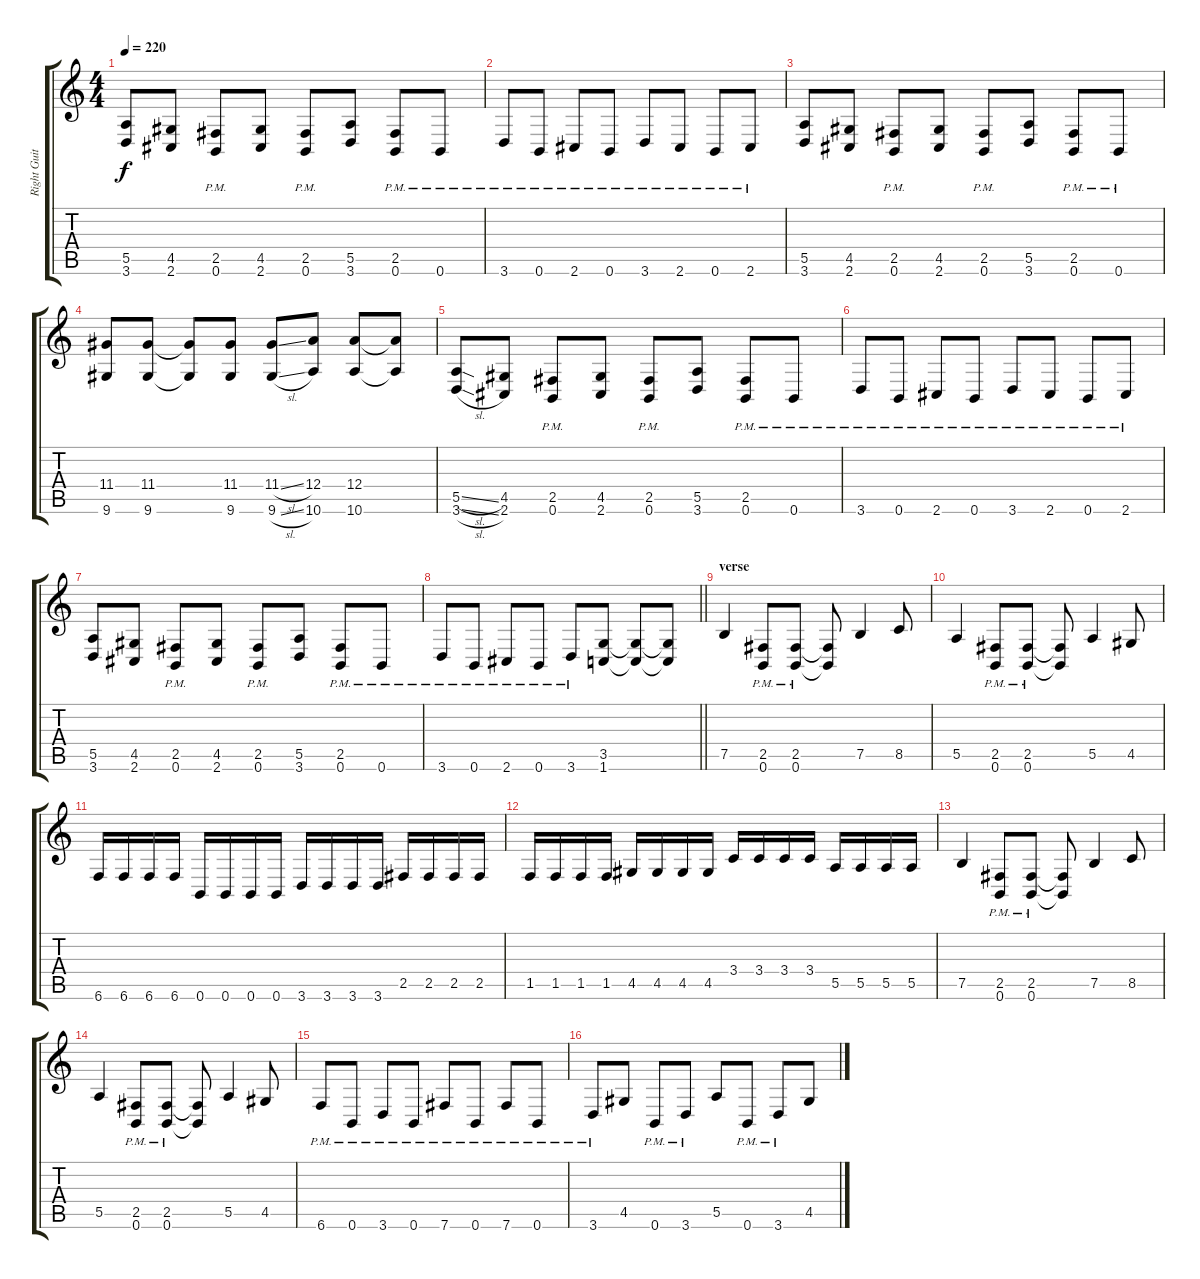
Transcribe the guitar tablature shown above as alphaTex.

\track ("Right Guitar" "Right Guit") {instrument overdrivenguitar}
\staff {score tabs}
\tuning (B3 Gb3 D3 A2 E2 B1) {hide}
\ts (4 4)
\tempo 220
\clef g2
\ks c
(5.5 3.6).8{dy f} (4.5 2.6).8 (2.5{pm} 0.6{pm}).8 (4.5 2.6).8 (2.5{pm} 0.6{pm}).8 (5.5 3.6).8 (2.5{pm} 0.6{pm}).8 0.6{pm}.8 |
3.6{pm}.8 0.6{pm}.8 2.6{pm}.8 0.6{pm}.8 3.6{pm}.8 2.6{pm}.8 0.6{pm}.8 2.6{pm}.8 |
(5.5 3.6).8 (4.5 2.6).8 (2.5{pm} 0.6{pm}).8 (4.5 2.6).8 (2.5{pm} 0.6{pm}).8 (5.5 3.6).8 (2.5{pm} 0.6{pm}).8 0.6{pm}.8 |
(11.4 9.6).8 (11.4 9.6).8 (11.4{t} 9.6{t}).8 (11.4 9.6).8 (11.4{sl} 9.6{sl}).8 (12.4 10.6).8 (12.4 10.6).8 (12.4{t} 10.6{t}).8 |
(5.5{sl} 3.6{sl}).8 (4.5 2.6).8 (2.5{pm} 0.6{pm}).8 (4.5 2.6).8 (2.5{pm} 0.6{pm}).8 (5.5 3.6).8 (2.5{pm} 0.6{pm}).8 0.6{pm}.8 |
3.6{pm}.8 0.6{pm}.8 2.6{pm}.8 0.6{pm}.8 3.6{pm}.8 2.6{pm}.8 0.6{pm}.8 2.6{pm}.8 |
(5.5 3.6).8 (4.5 2.6).8 (2.5{pm} 0.6{pm}).8 (4.5 2.6).8 (2.5{pm} 0.6{pm}).8 (5.5 3.6).8 (2.5{pm} 0.6{pm}).8 0.6{pm}.8 |
\barLineRight lightlight
3.6{pm}.8 0.6{pm}.8 2.6{pm}.8 0.6{pm}.8 3.6{pm}.8 (3.5 1.6).8 (3.5{t} 1.6{t}).8 (3.5{t} 1.6{t}).8 |
\section ("" "verse ")
7.5.4 (2.5{pm} 0.6{pm}).8 (2.5{pm} 0.6{pm}).8 (2.5{t} 0.6{t}).8 7.5.4 8.5.8 |
5.5.4 (2.5{pm} 0.6{pm}).8 (2.5{pm} 0.6{pm}).8 (2.5{t} 0.6{t}).8 5.5.4 4.5.8 |
6.6.16 6.6.16 6.6.16 6.6.16 0.6.16 0.6.16 0.6.16 0.6.16 3.6.16 3.6.16 3.6.16 3.6.16 2.5.16 2.5.16 2.5.16 2.5.16 |
1.5.16 1.5.16 1.5.16 1.5.16 4.5.16 4.5.16 4.5.16 4.5.16 3.4.16 3.4.16 3.4.16 3.4.16 5.5.16 5.5.16 5.5.16 5.5.16 |
7.5.4 (2.5{pm} 0.6{pm}).8 (2.5{pm} 0.6{pm}).8 (2.5{t} 0.6{t}).8 7.5.4 8.5.8 |
5.5.4 (2.5{pm} 0.6{pm}).8 (2.5{pm} 0.6{pm}).8 (2.5{t} 0.6{t}).8 5.5.4 4.5.8 |
6.6{pm}.8 0.6{pm}.8 3.6{pm}.8 0.6{pm}.8 7.6{pm}.8 0.6{pm}.8 7.6{pm}.8 0.6{pm}.8 |
3.6{pm}.8 4.5.8 0.6{pm}.8 3.6{pm}.8 5.5.8 0.6{pm}.8 3.6{pm}.8 4.5.8
